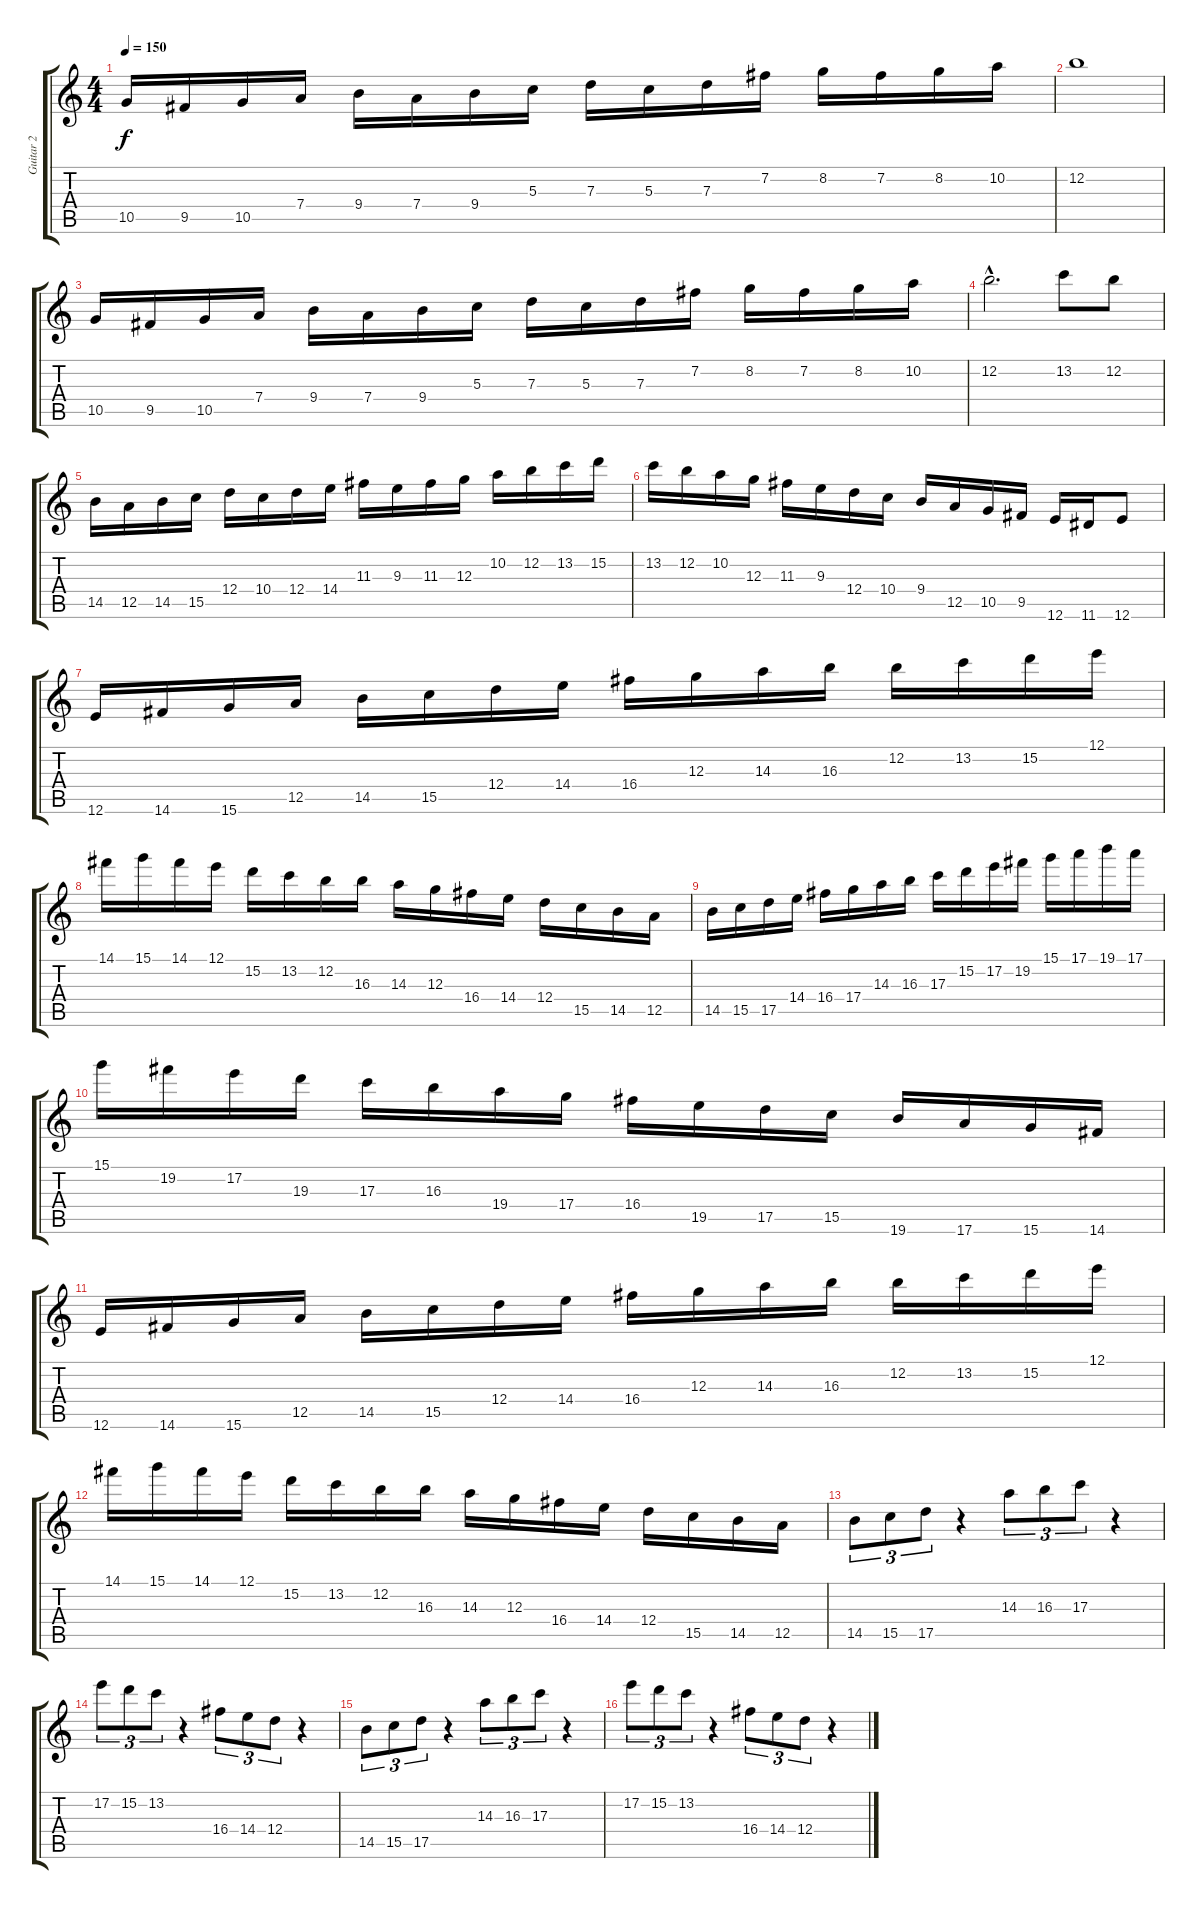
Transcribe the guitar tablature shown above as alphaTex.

\track ("Guitar 2" "Guitar 2") {instrument distortionguitar}
\staff {score tabs}
\tuning (E4 B3 G3 D3 A2 E2) {hide}
\ts (4 4)
\tempo 150
\clef g2
\ks c
10.5.16{dy f} 9.5.16 10.5.16 7.4.16 9.4.16 7.4.16 9.4.16 5.3.16 7.3.16 5.3.16 7.3.16 7.2.16 8.2.16 7.2.16 8.2.16 10.2.16 |
12.2.1 |
10.5.16 9.5.16 10.5.16 7.4.16 9.4.16 7.4.16 9.4.16 5.3.16 7.3.16 5.3.16 7.3.16 7.2.16 8.2.16 7.2.16 8.2.16 10.2.16 |
12.2{hac}.2{d} 13.2.8 12.2.8 |
14.5.16 12.5.16 14.5.16 15.5.16 12.4.16 10.4.16 12.4.16 14.4.16 11.3.16 9.3.16 11.3.16 12.3.16 10.2.16 12.2.16 13.2.16 15.2.16 |
13.2.16 12.2.16 10.2.16 12.3.16 11.3.16 9.3.16 12.4.16 10.4.16 9.4.16 12.5.16 10.5.16 9.5.16 12.6.16 11.6.16 12.6.8 |
12.6.16 14.6.16 15.6.16 12.5.16 14.5.16 15.5.16 12.4.16 14.4.16 16.4.16 12.3.16 14.3.16 16.3.16 12.2.16 13.2.16 15.2.16 12.1.16 |
14.1.16 15.1.16 14.1.16 12.1.16 15.2.16 13.2.16 12.2.16 16.3.16 14.3.16 12.3.16 16.4.16 14.4.16 12.4.16 15.5.16 14.5.16 12.5.16 |
14.5.16 15.5.16 17.5.16 14.4.16 16.4.16 17.4.16 14.3.16 16.3.16 17.3.16 15.2.16 17.2.16 19.2.16 15.1.16 17.1.16 19.1.16 17.1.16 |
15.1.16 19.2.16 17.2.16 19.3.16 17.3.16 16.3.16 19.4.16 17.4.16 16.4.16 19.5.16 17.5.16 15.5.16 19.6.16 17.6.16 15.6.16 14.6.16 |
12.6.16 14.6.16 15.6.16 12.5.16 14.5.16 15.5.16 12.4.16 14.4.16 16.4.16 12.3.16 14.3.16 16.3.16 12.2.16 13.2.16 15.2.16 12.1.16 |
14.1.16 15.1.16 14.1.16 12.1.16 15.2.16 13.2.16 12.2.16 16.3.16 14.3.16 12.3.16 16.4.16 14.4.16 12.4.16 15.5.16 14.5.16 12.5.16 |
14.5.8{tu (3 2)} 15.5.8{tu (3 2)} 17.5.8{tu (3 2)} r.4 14.3.8{tu (3 2)} 16.3.8{tu (3 2)} 17.3.8{tu (3 2)} r.4 |
17.2.8{tu (3 2)} 15.2.8{tu (3 2)} 13.2.8{tu (3 2)} r.4 16.4.8{tu (3 2)} 14.4.8{tu (3 2)} 12.4.8{tu (3 2)} r.4 |
14.5.8{tu (3 2)} 15.5.8{tu (3 2)} 17.5.8{tu (3 2)} r.4 14.3.8{tu (3 2)} 16.3.8{tu (3 2)} 17.3.8{tu (3 2)} r.4 |
17.2.8{tu (3 2)} 15.2.8{tu (3 2)} 13.2.8{tu (3 2)} r.4 16.4.8{tu (3 2)} 14.4.8{tu (3 2)} 12.4.8{tu (3 2)} r.4
